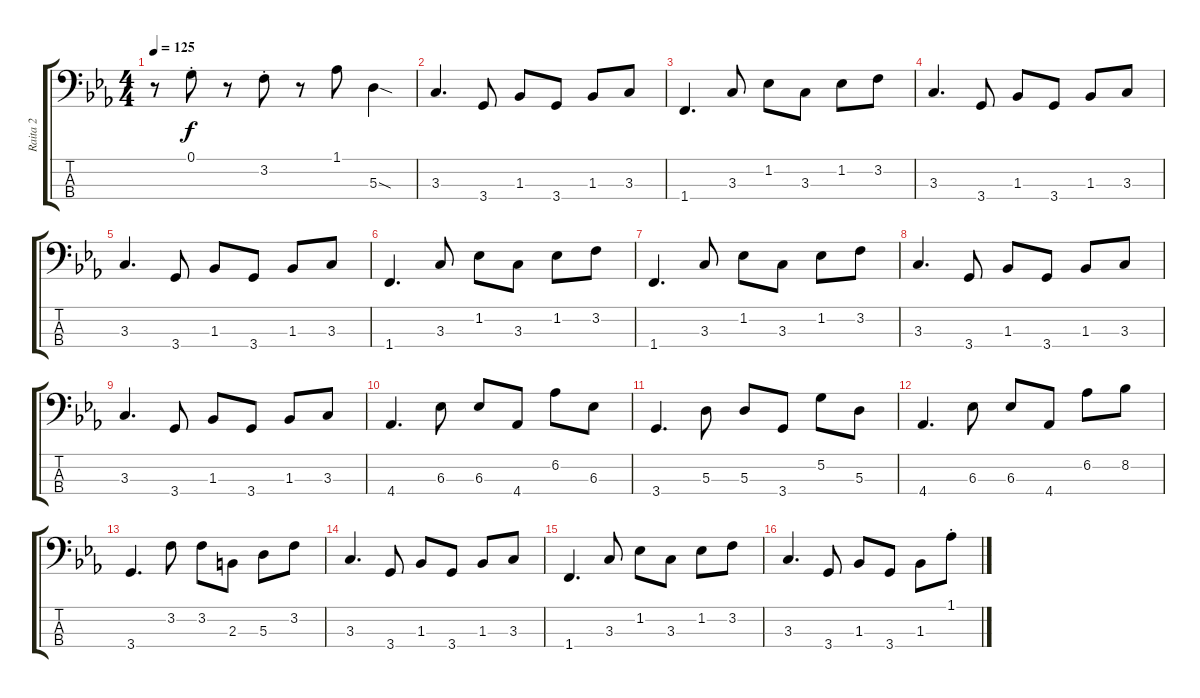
\track ("Raita 2" "Raita 2") {instrument electricbassfinger}
\staff {score tabs}
\tuning (G2 D2 A1 E1) {hide}
\ts (4 4)
\tempo 125
\clef f4
\ks cminor
r.8{dy f} 0.1{st}.8 r.8 3.2{st}.8 r.8 1.1.8 5.3{sod}.4 |
3.3.4{d} 3.4.8 1.3.8 3.4.8 1.3.8 3.3.8 |
1.4.4{d} 3.3.8 1.2.8 3.3.8 1.2.8 3.2.8 |
3.3.4{d} 3.4.8 1.3.8 3.4.8 1.3.8 3.3.8 |
3.3.4{d} 3.4.8 1.3.8 3.4.8 1.3.8 3.3.8 |
1.4.4{d} 3.3.8 1.2.8 3.3.8 1.2.8 3.2.8 |
1.4.4{d} 3.3.8 1.2.8 3.3.8 1.2.8 3.2.8 |
3.3.4{d} 3.4.8 1.3.8 3.4.8 1.3.8 3.3.8 |
3.3.4{d} 3.4.8 1.3.8 3.4.8 1.3.8 3.3.8 |
4.4.4{d} 6.3.8 6.3.8 4.4.8 6.2.8 6.3.8 |
3.4.4{d} 5.3.8 5.3.8 3.4.8 5.2.8 5.3.8 |
4.4.4{d} 6.3.8 6.3.8 4.4.8 6.2.8 8.2.8 |
3.4.4{d} 3.2.8 3.2.8 2.3.8 5.3.8 3.2.8 |
3.3.4{d} 3.4.8 1.3.8 3.4.8 1.3.8 3.3.8 |
1.4.4{d} 3.3.8 1.2.8 3.3.8 1.2.8 3.2.8 |
3.3.4{d} 3.4.8 1.3.8 3.4.8 1.3.8 1.1{st}.8
